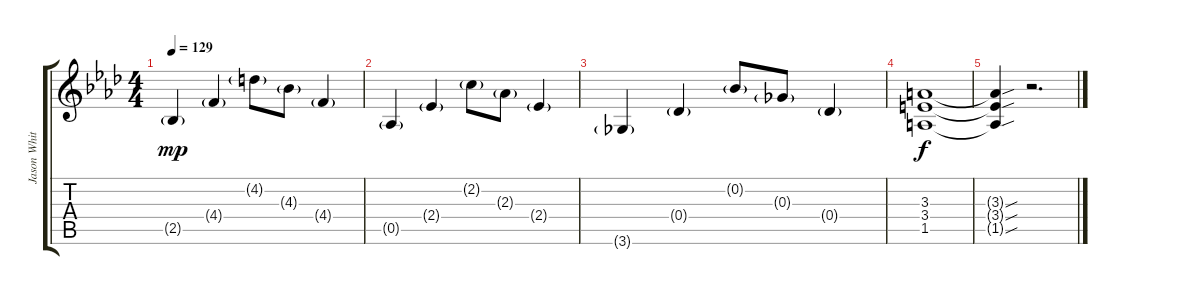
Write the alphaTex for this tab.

\track ("Jason White (Lead Guitar)" "Jason Whit") {instrument distortionguitar}
\staff {score tabs}
\tuning (Eb4 Bb3 Gb3 Db3 Ab2 Eb2) {hide}
\ts (4 4)
\tempo 129
\clef g2
\ks ab
2.5{g}.4{dy mp} 4.4{g}.4 4.2{g}.8 4.3{g}.8 4.4{g}.4 |
0.5{g}.4 2.4{g}.4 2.2{g}.8 2.3{g}.8 2.4{g}.4 |
3.6{g}.4 0.4{g}.4 0.2{g}.8 0.3{g}.8 0.4{g}.4 |
(3.3 3.4 1.5).1{dy f volume 11} |
(3.3{sou t} 3.4{sou t} 1.5{sou t}).4 r.2{d}
